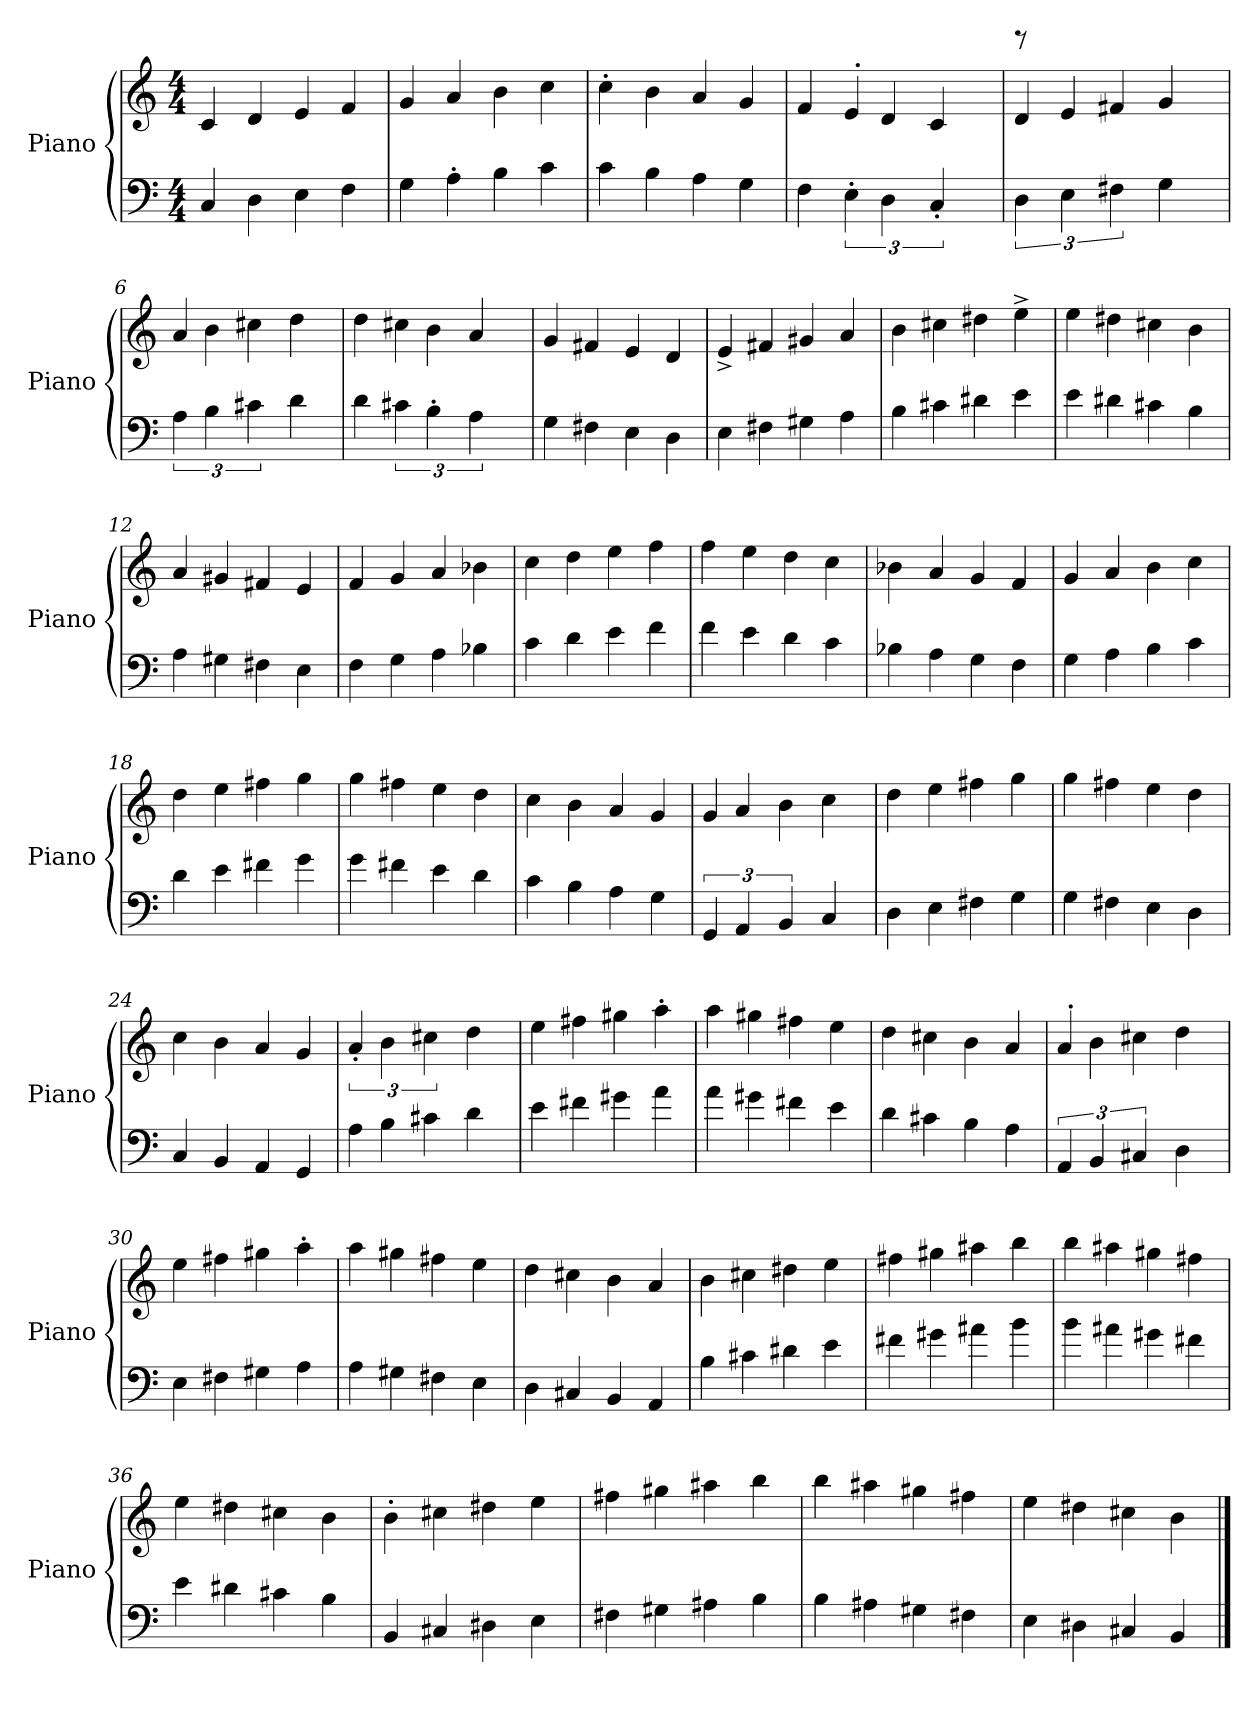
**kern	**kern
*part1	*part1
*staff2	*staff1
*I"Piano	*
*I'Piano	*
*clefF4	*clefG2
*M4/4	*M4/4
=1	=1
4C/	4c/
4D\	4d/
4E\	4e/
4F\	4f/
=2	=2
4G\	4g/
4A'<\	4a/
4B\	4b\
4c\	4cc\
=3	=3
4c\	4cc'>\
4B\	4b\
4A\	4a/
4G\	4g/
=4	=4
*	*^
*	*	*^
4F\	4f/	12%5ryy	12%7ryy
6E'<\	4e'>/	.	.
6D\	.	4d/	.
.	3ryy	.	.
6C'</	.	.	4c/
.	.	6ryy	.
12ryy	.	.	.
!!LO:LB:g=z
=5	=5	=5	=5
*	*	*^	*^
*	*	*	*	*	*
6D\	8rddd	4d/	6ryy	3ryy	2ryy
.	2ryy	.	.	.	.
6E\	.	.	4e/	.	.
.	.	2ryy	.	.	.
6F#X\	.	.	.	4f#X/	.
.	.	.	3ryy	.	.
4G\	.	.	.	.	4g/
.	.	.	.	6ryy	.
.	8ryy	.	.	.	.
*	*	*	*	*v	*v
=6	=6	=6	=6	=6
6A\	4a/	6ryy	3ryy	2ryy
6B\	.	4b\	.	.
.	2ryy	.	.	.
6c#X\	.	.	4cc#X\	.
.	.	3ryy	.	.
4d\	.	.	.	4dd\
.	.	.	6ryy	.
*	*	*	*v	*v
=7	=7	=7	=7
4d\	4dd\	12%5ryy	12%7ryy
6c#X\	4cc#X\	.	.
6B'<\	.	4b\	.
.	3ryy	.	.
6A\	.	.	4a/
.	.	6ryy	.
12ryy	.	.	.
*	*v	*v	*v
=8	=8
4G\	4g/
4F#X\	4f#X/
4E\	4e/
4D\	4d/
!!LO:LB:g=z
=9	=9
4E\	4e^>/
4F#X\	4f#X/
4G#X\	4g#X/
4A\	4a/
=10	=10
4B\	4b\
4c#X\	4cc#X\
4d#X\	4dd#X\
4e\	4ee^>\
=11	=11
4e\	4ee\
4d#X\	4dd#X\
4c#X\	4cc#X\
4B\	4b\
=12	=12
4A\	4a/
4G#X\	4g#X/
4F#X\	4f#X/
4E\	4e/
!!LO:LB:g=z
=13	=13
4F\	4f/
4G\	4g/
4A\	4a/
4B-X\	4b-X\
=14	=14
4c\	4cc\
4d\	4dd\
4e\	4ee\
4f\	4ff\
=15	=15
4f\	4ff\
4e\	4ee\
4d\	4dd\
4c\	4cc\
=16	=16
4B-X\	4b-X\
4A\	4a/
4G\	4g/
4F\	4f/
!!LO:LB:g=z
=17	=17
4G\	4g/
4A\	4a/
4B\	4b\
4c\	4cc\
=18	=18
4d\	4dd\
4e\	4ee\
4f#X\	4ff#X\
4g\	4gg\
=19	=19
4g\	4gg\
4f#X\	4ff#X\
4e\	4ee\
4d\	4dd\
=20	=20
4c\	4cc\
4B\	4b\
4A\	4a/
4G\	4g/
!!LO:PB:g=z
=21	=21
*	*^
*	*	*^
*	*	*	*^
6GG/	4g/	6ryy	3ryy	2ryy
6AA/	.	4a/	.	.
.	2ryy	.	.	.
6BB/	.	.	4b\	.
.	.	3ryy	.	.
4C/	.	.	.	4cc\
.	.	.	6ryy	.
*	*v	*v	*v	*v
=22	=22
4D\	4dd\
4E\	4ee\
4F#X\	4ff#X\
4G\	4gg\
=23	=23
4G\	4gg\
4F#X\	4ff#X\
4E\	4ee\
4D\	4dd\
=24	=24
4C/	4cc\
4BB/	4b\
4AA/	4a/
4GG/	4g/
!!LO:LB:g=z
=25	=25
*^	*
*	*^	*
*	*	*^	*
4A\	6ryy	3ryy	2ryy	6a'>/
.	4B\	.	.	6b\
2ryy	.	.	.	.
.	.	4c#X\	.	6cc#X\
.	3ryy	.	.	.
.	.	.	4d\	4dd\
.	.	6ryy	.	.
*v	*v	*v	*v	*
=26	=26
4e\	4ee\
4f#X\	4ff#X\
4g#X\	4gg#X\
4a\	4aa'>\
=27	=27
4a\	4aa\
4g#X\	4gg#X\
4f#X\	4ff#X\
4e\	4ee\
=28	=28
4d\	4dd\
4c#X\	4cc#X\
4B\	4b\
4A\	4a/
!!LO:LB:g=z
=29	=29
*	*^
*	*	*^
*	*	*	*^
6AA/	4a'>/	6ryy	3ryy	2ryy
6BB/	.	4b\	.	.
.	2ryy	.	.	.
6C#X/	.	.	4cc#X\	.
.	.	3ryy	.	.
4D\	.	.	.	4dd\
.	.	.	6ryy	.
*	*v	*v	*v	*v
=30	=30
4E\	4ee\
4F#X\	4ff#X\
4G#X\	4gg#X\
4A\	4aa'>'>\
=31	=31
4A\	4aa\
4G#X\	4gg#X\
4F#X\	4ff#X\
4E\	4ee\
=32	=32
4D\	4dd\
4C#X/	4cc#X\
4BB/	4b\
4AA/	4a/
!!LO:LB:g=z
=33	=33
4B\	4b\
4c#X\	4cc#X\
4d#X\	4dd#X\
4e\	4ee\
=34	=34
4f#X\	4ff#X\
4g#X\	4gg#X\
4a#X\	4aa#X\
4b\	4bb\
=35	=35
4b\	4bb\
4a#X\	4aa#X\
4g#X\	4gg#X\
4f#X\	4ff#X\
=36	=36
4e\	4ee\
4d#X\	4dd#X\
4c#X\	4cc#X\
4B\	4b\
!!LO:LB:g=z
=37	=37
4BB/	4b'>\
4C#X/	4cc#X\
4D#X\	4dd#X\
4E\	4ee\
=38	=38
4F#X\	4ff#X\
4G#X\	4gg#X\
4A#X\	4aa#X\
4B\	4bb\
=39	=39
4B\	4bb\
4A#X\	4aa#X\
4G#X\	4gg#X\
4F#X\	4ff#X\
=40	=40
4E\	4ee\
4D#X\	4dd#X\
4C#X/	4cc#X\
4BB/	4b\
==	==
*-	*-
